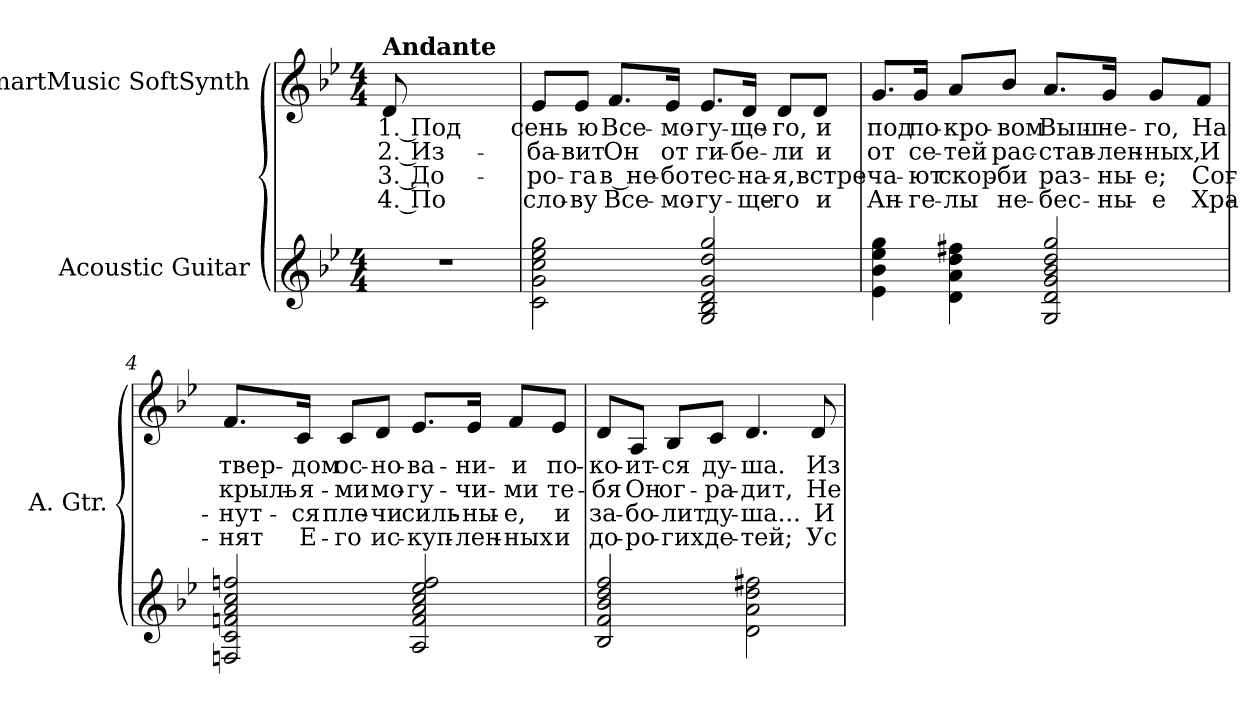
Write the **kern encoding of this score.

**kern	**kern	**text	**text	**text	**text
*part2	*part1	*part1	*part1	*part1	*part1
*staff2	*staff1	*staff1	*staff1	*staff1	*staff1
*I"Acoustic Guitar	*I"SmartMusic SoftSynth	*	*	*	*
*I'A. Gtr.	*	*	*	*	*
!!LO:PB:g=z
*clefG2	*clefG2	*	*	*	*
*ITrd7c12	*	*	*	*	*
*k[b-e-]	*k[b-e-]	*	*	*	*
*g:	*g:	*	*	*	*
*M4/4	*M4/4	*	*	*	*
*MM80	*MM80	*	*	*	*
=1	=1	=1	=1	=1	=1
!LO:N:vis=1	!	!	!	!	!
!	!LO:TX:a:B:t=Andante	!	!	!	!
!	!	!LO:LY:b:color=#000000	!LO:LY:b:color=#000000	!LO:LY:b:color=#000000	!LO:LY:b:color=#000000
1r	8di/	1. Под	2. Из-	3. До-	4. По
.	2..ryy	.	.	.	.
=2	=2	=2	=2	=2	=2
!	!	!LO:LY:b:color=#000000	!LO:LY:b:color=#000000	!LO:LY:b:color=#000000	!LO:LY:b:color=#000000
2Ci\ 2Gi 2ci 2e-i 2gi	8e-i/L	сень-	-ба-	-ро-	сло-
!	!	!LO:LY:b:color=#000000	!LO:LY:b:color=#000000	!LO:LY:b:color=#000000	!LO:LY:b:color=#000000
.	8e-i/J	-ю	-вит	-га	-ву
!	!	!LO:LY:b:color=#000000	!LO:LY:b:color=#000000	!LO:LY:b:color=#000000	!LO:LY:b:color=#000000
.	8.fi/L	Все-	Он	в не-	Все-
!	!	!LO:LY:b:color=#000000	!LO:LY:b:color=#000000	!LO:LY:b:color=#000000	!LO:LY:b:color=#000000
.	16e-i/Jk	-мо-	от	-бо	-мо-
!	!	!LO:LY:b:color=#000000	!LO:LY:b:color=#000000	!LO:LY:b:color=#000000	!LO:LY:b:color=#000000
2GGi/ 2BB-i 2Di 2Gi 2di 2gi	8.e-i/L	-гу-	ги-	тес-	-гу-
!	!	!LO:LY:b:color=#000000	!LO:LY:b:color=#000000	!LO:LY:b:color=#000000	!LO:LY:b:color=#000000
.	16di/Jk	-ще-	-бе-	-на-	-ще-
!	!	!LO:LY:b:color=#000000	!LO:LY:b:color=#000000	!LO:LY:b:color=#000000	!LO:LY:b:color=#000000
.	8di/L	-го,	-ли	-я,	-го
!	!	!LO:LY:b:color=#000000	!LO:LY:b:color=#000000	!LO:LY:b:color=#000000	!LO:LY:b:color=#000000
.	8di/J	и	и	встре-	и
=3	=3	=3	=3	=3	=3
!	!	!LO:LY:b:color=#000000	!LO:LY:b:color=#000000	!LO:LY:b:color=#000000	!LO:LY:b:color=#000000
4E-i\ 4B-i 4e-i 4gi	8.gi/L	под	от	-ча-	Ан-
!	!	!LO:LY:b:color=#000000	!LO:LY:b:color=#000000	!LO:LY:b:color=#000000	!LO:LY:b:color=#000000
.	16gi/Jk	по-	се-	-ют	-ге-
!	!	!LO:LY:b:color=#000000	!LO:LY:b:color=#000000	!LO:LY:b:color=#000000	!LO:LY:b:color=#000000
4Di\ 4Ai 4di 4f#Xi	8ai/L	-кро-	-тей	скор-	-лы
!	!	!LO:LY:b:color=#000000	!LO:LY:b:color=#000000	!LO:LY:b:color=#000000	!LO:LY:b:color=#000000
.	8b-i/J	-вом	рас-	-би	не-
!	!	!LO:LY:b:color=#000000	!LO:LY:b:color=#000000	!LO:LY:b:color=#000000	!LO:LY:b:color=#000000
2GGi/ 2Di 2Gi 2B-i 2di 2gi	8.ai/L	Выш-	-став-	раз-	-бес-
!	!	!LO:LY:b:color=#000000	!LO:LY:b:color=#000000	!LO:LY:b:color=#000000	!LO:LY:b:color=#000000
.	16gi/Jk	-не-	-лен-	-ны-	-ны-
!	!	!LO:LY:b:color=#000000	!LO:LY:b:color=#000000	!LO:LY:b:color=#000000	!LO:LY:b:color=#000000
.	8gi/L	-го,	-ных,	-е;	-е
!	!	!LO:LY:b:color=#000000	!LO:LY:b:color=#000000	!LO:LY:b:color=#000000	!LO:LY:b:color=#000000
.	8fi/J	На	И	Сог-	Хра-
!!LO:LB:g=z
=4	=4	=4	=4	=4	=4
!	!	!LO:LY:b:color=#000000	!LO:LY:b:color=#000000	!LO:LY:b:color=#000000	!LO:LY:b:color=#000000
2FFni/ 2Ci 2Fni 2Ai 2ci 2fni	8.fi/L	твер-	крыль-	-нут-	-нят
!	!	!LO:LY:b:color=#000000	!LO:LY:b:color=#000000	!LO:LY:b:color=#000000	!LO:LY:b:color=#000000
.	16ci/Jk	-дом	-я-	-ся	Е-
!	!	!LO:LY:b:color=#000000	!LO:LY:b:color=#000000	!LO:LY:b:color=#000000	!LO:LY:b:color=#000000
.	8ci/L	ос-	-ми	пле-	-го
!	!	!LO:LY:b:color=#000000	!LO:LY:b:color=#000000	!LO:LY:b:color=#000000	!LO:LY:b:color=#000000
.	8di/J	-но-	мо-	-чи	ис-
!	!	!LO:LY:b:color=#000000	!LO:LY:b:color=#000000	!LO:LY:b:color=#000000	!LO:LY:b:color=#000000
2AAi/ 2Fi 2Ai 2ci 2e-i 2fi	8.e-i/L	-ва-	-гу-	силь-	-куп-
!	!	!LO:LY:b:color=#000000	!LO:LY:b:color=#000000	!LO:LY:b:color=#000000	!LO:LY:b:color=#000000
.	16e-i/Jk	-ни-	-чи-	-ны-	-лен-
!	!	!LO:LY:b:color=#000000	!LO:LY:b:color=#000000	!LO:LY:b:color=#000000	!LO:LY:b:color=#000000
.	8fi/L	-и	-ми	-е,	-ных
!	!	!LO:LY:b:color=#000000	!LO:LY:b:color=#000000	!LO:LY:b:color=#000000	!LO:LY:b:color=#000000
.	8e-i/J	по-	те-	и	и
=5	=5	=5	=5	=5	=5
!	!	!LO:LY:b:color=#000000	!LO:LY:b:color=#000000	!LO:LY:b:color=#000000	!LO:LY:b:color=#000000
2BB-i/ 2Fi 2B-i 2di 2fi	8di/L	-ко-	-бя	за-	до-
!	!	!LO:LY:b:color=#000000	!LO:LY:b:color=#000000	!LO:LY:b:color=#000000	!LO:LY:b:color=#000000
.	8Ai/J	-ит-	Он	-бо-	-ро-
!	!	!LO:LY:b:color=#000000	!LO:LY:b:color=#000000	!LO:LY:b:color=#000000	!LO:LY:b:color=#000000
.	8B-i/L	-ся	ог-	-лит	-гих
!	!	!LO:LY:b:color=#000000	!LO:LY:b:color=#000000	!LO:LY:b:color=#000000	!LO:LY:b:color=#000000
.	8ci/J	ду-	-ра-	ду-	де-
!	!	!LO:LY:b:color=#000000	!LO:LY:b:color=#000000	!LO:LY:b:color=#000000	!LO:LY:b:color=#000000
2Di\ 2Ai 2di 2f#Xi	4.di/	-ша.	-дит,	-ша...	-тей;
!	!	!LO:LY:b:color=#000000	!LO:LY:b:color=#000000	!LO:LY:b:color=#000000	!LO:LY:b:color=#000000
.	8di/	Из-	Не	И	Ус-
=	=	=	=	=	=
*-	*-	*-	*-	*-	*-
